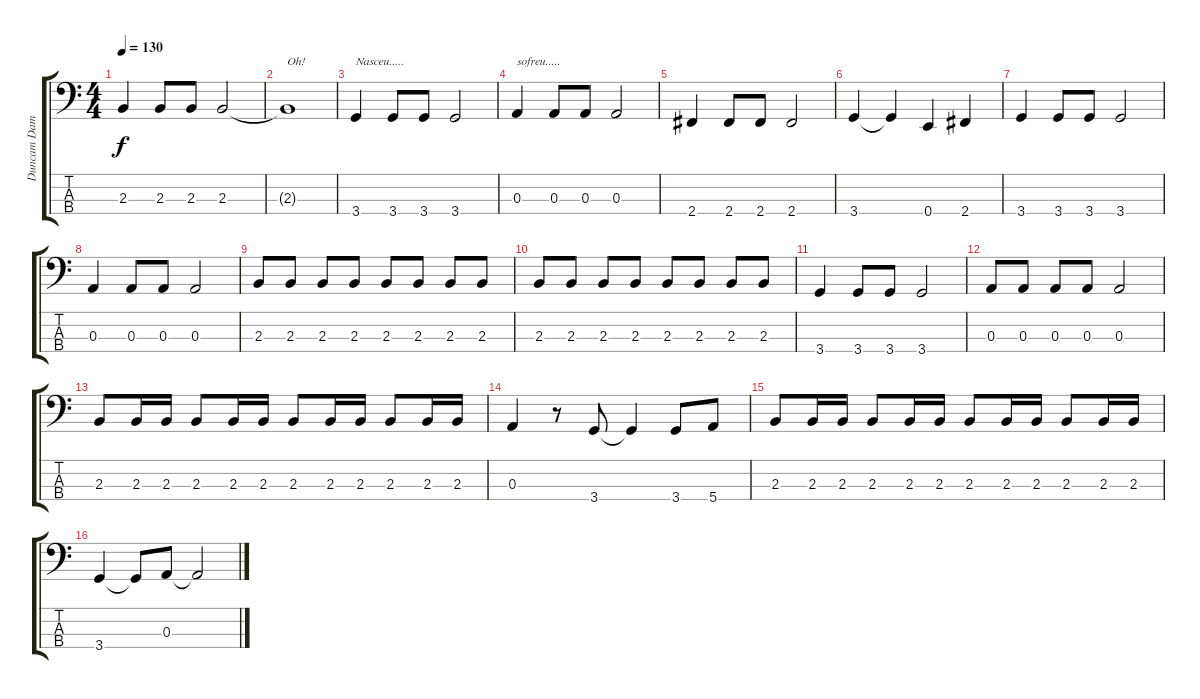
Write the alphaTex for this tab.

\track ("Duncam Dambasco" "Duncam Dam") {instrument electricbassfinger}
\staff {score tabs}
\tuning (G2 D2 A1 E1) {hide}
\ts (4 4)
\tempo 130
\clef f4
\ks c
2.3.4{dy f} 2.3.8 2.3.8 2.3.2 |
2.3{t}.1{txt "Oh!"} |
3.4.4{txt "Nasceu....."} 3.4.8 3.4.8 3.4.2 |
0.3.4{txt "sofreu....."} 0.3.8 0.3.8 0.3.2 |
2.4.4 2.4.8 2.4.8 2.4.2 |
3.4.4 3.4{t}.4 0.4.4 2.4.4 |
3.4.4 3.4.8 3.4.8 3.4.2 |
0.3.4 0.3.8 0.3.8 0.3.2 |
2.3.8 2.3.8 2.3.8 2.3.8 2.3.8 2.3.8 2.3.8 2.3.8 |
2.3.8 2.3.8 2.3.8 2.3.8 2.3.8 2.3.8 2.3.8 2.3.8 |
3.4.4 3.4.8 3.4.8 3.4.2 |
0.3.8 0.3.8 0.3.8 0.3.8 0.3.2 |
2.3.8 2.3.16 2.3.16 2.3.8 2.3.16 2.3.16 2.3.8 2.3.16 2.3.16 2.3.8 2.3.16 2.3.16 |
0.3.4 r.8 3.4.8 3.4{t}.4 3.4.8 5.4.8 |
2.3.8 2.3.16 2.3.16 2.3.8 2.3.16 2.3.16 2.3.8 2.3.16 2.3.16 2.3.8 2.3.16 2.3.16 |
3.4.4 3.4{t}.8 0.3.8 0.3{t}.2
